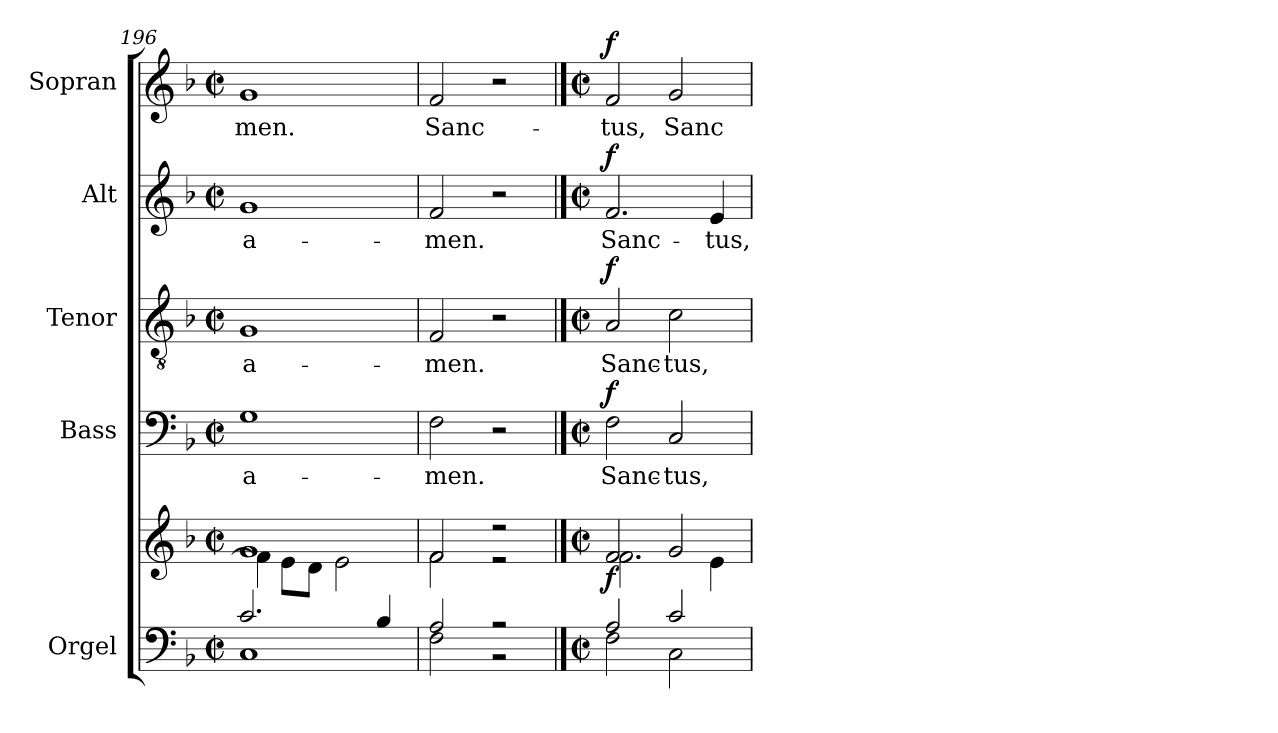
**kern	**kern	**dynam	**kern	**text	**dynam	**kern	**text	**dynam	**kern	**text	**dynam	**kern	**text	**dynam
*part5	*part5	*part5	*part4	*part4	*part4	*part3	*part3	*part3	*part2	*part2	*part2	*part1	*part1	*part1
*staff6	*staff5	*staff5/6	*staff4	*staff4	*staff4	*staff3	*staff3	*staff3	*staff2	*staff2	*staff2	*staff1	*staff1	*staff1
*I"Orgel	*	*	*I"Bass	*	*	*I"Tenor	*	*	*I"Alt	*	*	*I"Sopran	*	*
*I'Org.	*	*	*I'B.	*	*	*I'T.	*	*	*I'A.	*	*	*I'S.	*	*
*clefF4	*clefG2	*	*clefF4	*	*	*clefGv2	*	*	*clefG2	*	*	*clefG2	*	*
*k[b-]	*k[b-]	*	*k[b-]	*	*	*k[b-]	*	*	*k[b-]	*	*	*k[b-]	*	*
*F:	*F:	*	*F:	*	*	*F:	*	*	*F:	*	*	*F:	*	*
*M2/2	*M2/2	*	*M2/2	*	*	*M2/2	*	*	*M2/2	*	*	*M2/2	*	*
*met(c|)	*met(c|)	*	*met(c|)	*	*	*met(c|)	*	*	*met(c|)	*	*	*met(c|)	*	*
=196	=196	=196	=196	=196	=196	=196	=196	=196	=196	=196	=196	=196	=196	=196
*^	*^	*	*	*	*	*	*	*	*	*	*	*	*	*
!	!	!	!	!	!	!LO:LY:b	!	!	!LO:LY:b	!	!	!LO:LY:b	!	!	!LO:LY:b	!
2.c/	1C	1g	4f\]	.	1G	a-	.	1G	a-	.	1g	a-	.	1g	-men.	.
.	.	.	8e\L	.	.	.	.	.	.	.	.	.	.	.	.	.
.	.	.	8d\J	.	.	.	.	.	.	.	.	.	.	.	.	.
.	.	.	2e\	.	.	.	.	.	.	.	.	.	.	.	.	.
4B-/	.	.	.	.	.	.	.	.	.	.	.	.	.	.	.	.
=197	=197	=197	=197	=197	=197	=197	=197	=197	=197	=197	=197	=197	=197	=197	=197	=197
!	!	!	!	!	!	!LO:LY:b	!	!	!LO:LY:b	!	!	!LO:LY:b	!	!	!LO:LY:b	!
2A/	2F\	2f/	2f\	.	2F\	-men.	.	2F/	-men.	.	2f/	-men.	.	2f/	Sanc-	.
2r	2r	2r	2r	.	2r	.	.	2r	.	.	2r	.	.	2r	.	.
!!LO:LB:g=z
==198	==198	==198	==198	==198	==198	==198	==198	==198	==198	==198	==198	==198	==198	==198	==198	==198
*M2/2	*	*M2/2	*	*	*M2/2	*	*	*M2/2	*	*	*M2/2	*	*	*M2/2	*	*
*met(c|)	*	*met(c|)	*	*	*met(c|)	*	*	*met(c|)	*	*	*met(c|)	*	*	*met(c|)	*	*
!	!	!	!	!LO:DY:b	!	!LO:LY:b	!LO:DY:a	!	!LO:LY:b	!LO:DY:a	!	!LO:LY:b	!LO:DY:a	!	!LO:LY:b	!LO:DY:a
2A/	2F\	2f/	2.f\	f	2F\	Sanc-	f	2A/	Sanc-	f	2.f/	Sanc-	f	2f/	-tus,	f
!	!	!	!	!	!	!LO:LY:b	!	!	!LO:LY:b	!	!	!	!	!	!LO:LY:b	!
2c/	2C\	2g/	.	.	2C/	-tus,	.	2c\	-tus,	.	.	.	.	2g/	Sanc-	.
!	!	!	!	!	!	!	!	!	!	!	!	!LO:LY:b	!	!	!	!
.	.	.	4e\	.	.	.	.	.	.	.	4e/	-tus,	.	.	.	.
*v	*v	*	*	*	*	*	*	*	*	*	*	*	*	*	*	*
*	*v	*v	*	*	*	*	*	*	*	*	*	*	*	*	*
=	=	=	=	=	=	=	=	=	=	=	=	=	=	=
*-	*-	*-	*-	*-	*-	*-	*-	*-	*-	*-	*-	*-	*-	*-
